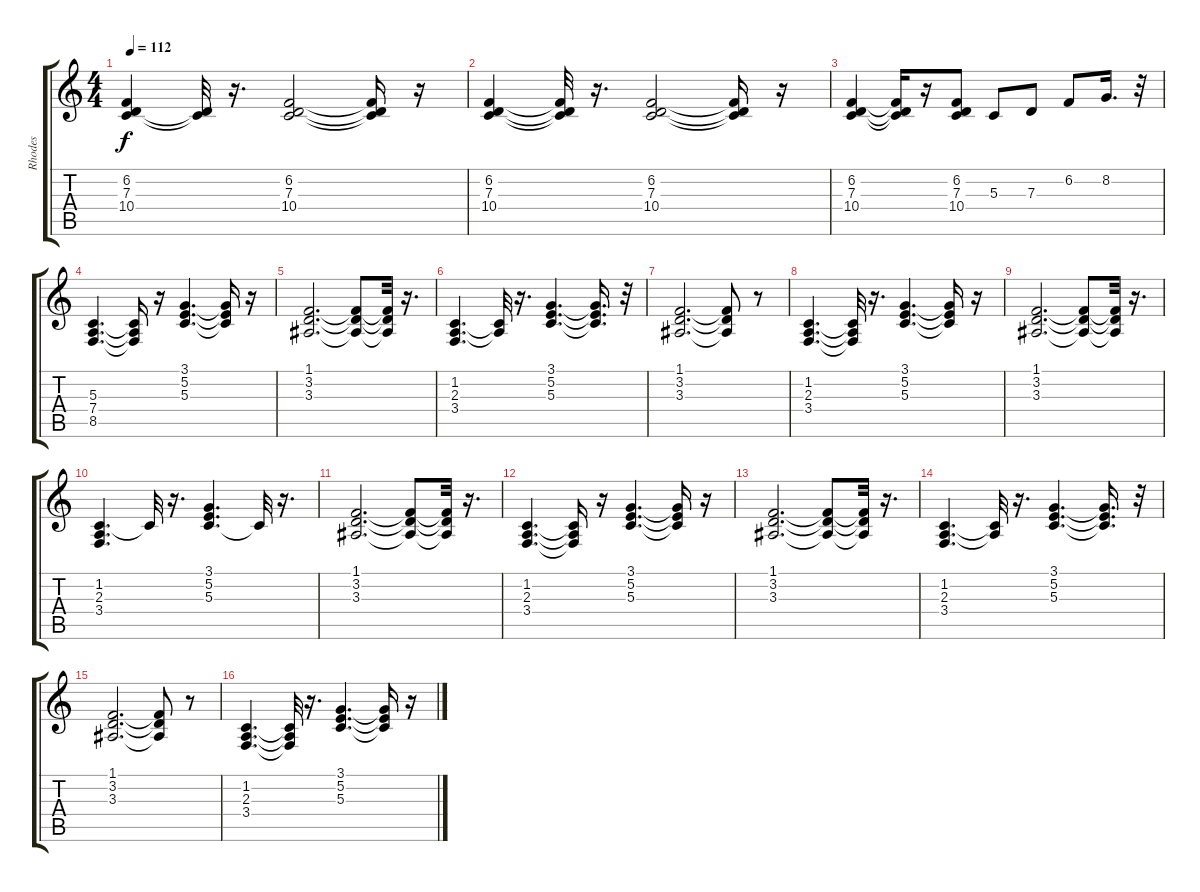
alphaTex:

\track ("Rhodes" "Rhodes") {instrument electricpiano2}
\staff {score tabs}
\tuning (E4 B3 G3 D3 A2 E2) {hide}
\ts (4 4)
\tempo 112
\clef g2
\ks c
(6.2 7.3 10.4).4{dy f} (7.3{t} 10.4{t}).32 r.16{d} (6.2 7.3 10.4).2 (6.2{t} 7.3{t} 10.4{t}).16 r.16 |
(6.2 7.3 10.4).4 (6.2{t} 7.3{t} 10.4{t}).32 r.16{d} (6.2 7.3 10.4).2 (6.2{t} 7.3{t} 10.4{t}).16 r.16 |
(6.2 7.3 10.4).4 (6.2{t} 7.3{t} 10.4{t}).16 r.16 (6.2 7.3 10.4).8 5.3.8 7.3.8 6.2.8 8.2.16{d} r.32 |
(5.3 7.4 8.5).4{d} (5.3{t} 7.4{t} 8.5{t}).16 r.16 (3.1 5.2 5.3).4{d} (3.1{t} 5.2{t} 5.3{t}).16 r.16 |
(1.1 3.2 3.3).2{d} (1.1{t} 3.2{t} 3.3{t}).8 (1.1{t} 3.2{t} 3.3{t}).32 r.16{d} |
(1.2 2.3 3.4).4{d} (1.2{t} 2.3{t}).32 r.16{d} (3.1 5.2 5.3).4{d} (3.1{t} 5.2{t} 5.3{t}).16{d} r.32 |
(1.1 3.2 3.3).2{d} (1.1{t} 3.2{t} 3.3{t}).8 r.8 |
(1.2 2.3 3.4).4{d} (1.2{t} 2.3{t} 3.4{t}).32 r.16{d} (3.1 5.2 5.3).4{d} (3.1{t} 5.2{t} 5.3{t}).16 r.16 |
(1.1 3.2 3.3).2{d} (1.1{t} 3.2{t} 3.3{t}).8 (1.1{t} 3.2{t} 3.3{t}).32 r.16{d} |
(1.2 2.3 3.4).4{d} 1.2{t}.32 r.16{d} (3.1 5.2 5.3).4{d} 5.3{t}.32 r.16{d} |
(1.1 3.2 3.3).2{d} (1.1{t} 3.2{t} 3.3{t}).8 (1.1{t} 3.2{t} 3.3{t}).32 r.16{d} |
(1.2 2.3 3.4).4{d} (1.2{t} 2.3{t} 3.4{t}).16 r.16 (3.1 5.2 5.3).4{d} (3.1{t} 5.2{t} 5.3{t}).16 r.16 |
(1.1 3.2 3.3).2{d} (1.1{t} 3.2{t} 3.3{t}).8 (1.1{t} 3.2{t} 3.3{t}).32 r.16{d} |
(1.2 2.3 3.4).4{d} (1.2{t} 2.3{t}).32 r.16{d} (3.1 5.2 5.3).4{d} (3.1{t} 5.2{t} 5.3{t}).16{d} r.32 |
(1.1 3.2 3.3).2{d} (1.1{t} 3.2{t} 3.3{t}).8 r.8 |
(1.2 2.3 3.4).4{d} (1.2{t} 2.3{t} 3.4{t}).32 r.16{d} (3.1 5.2 5.3).4{d} (3.1{t} 5.2{t} 5.3{t}).16 r.16
